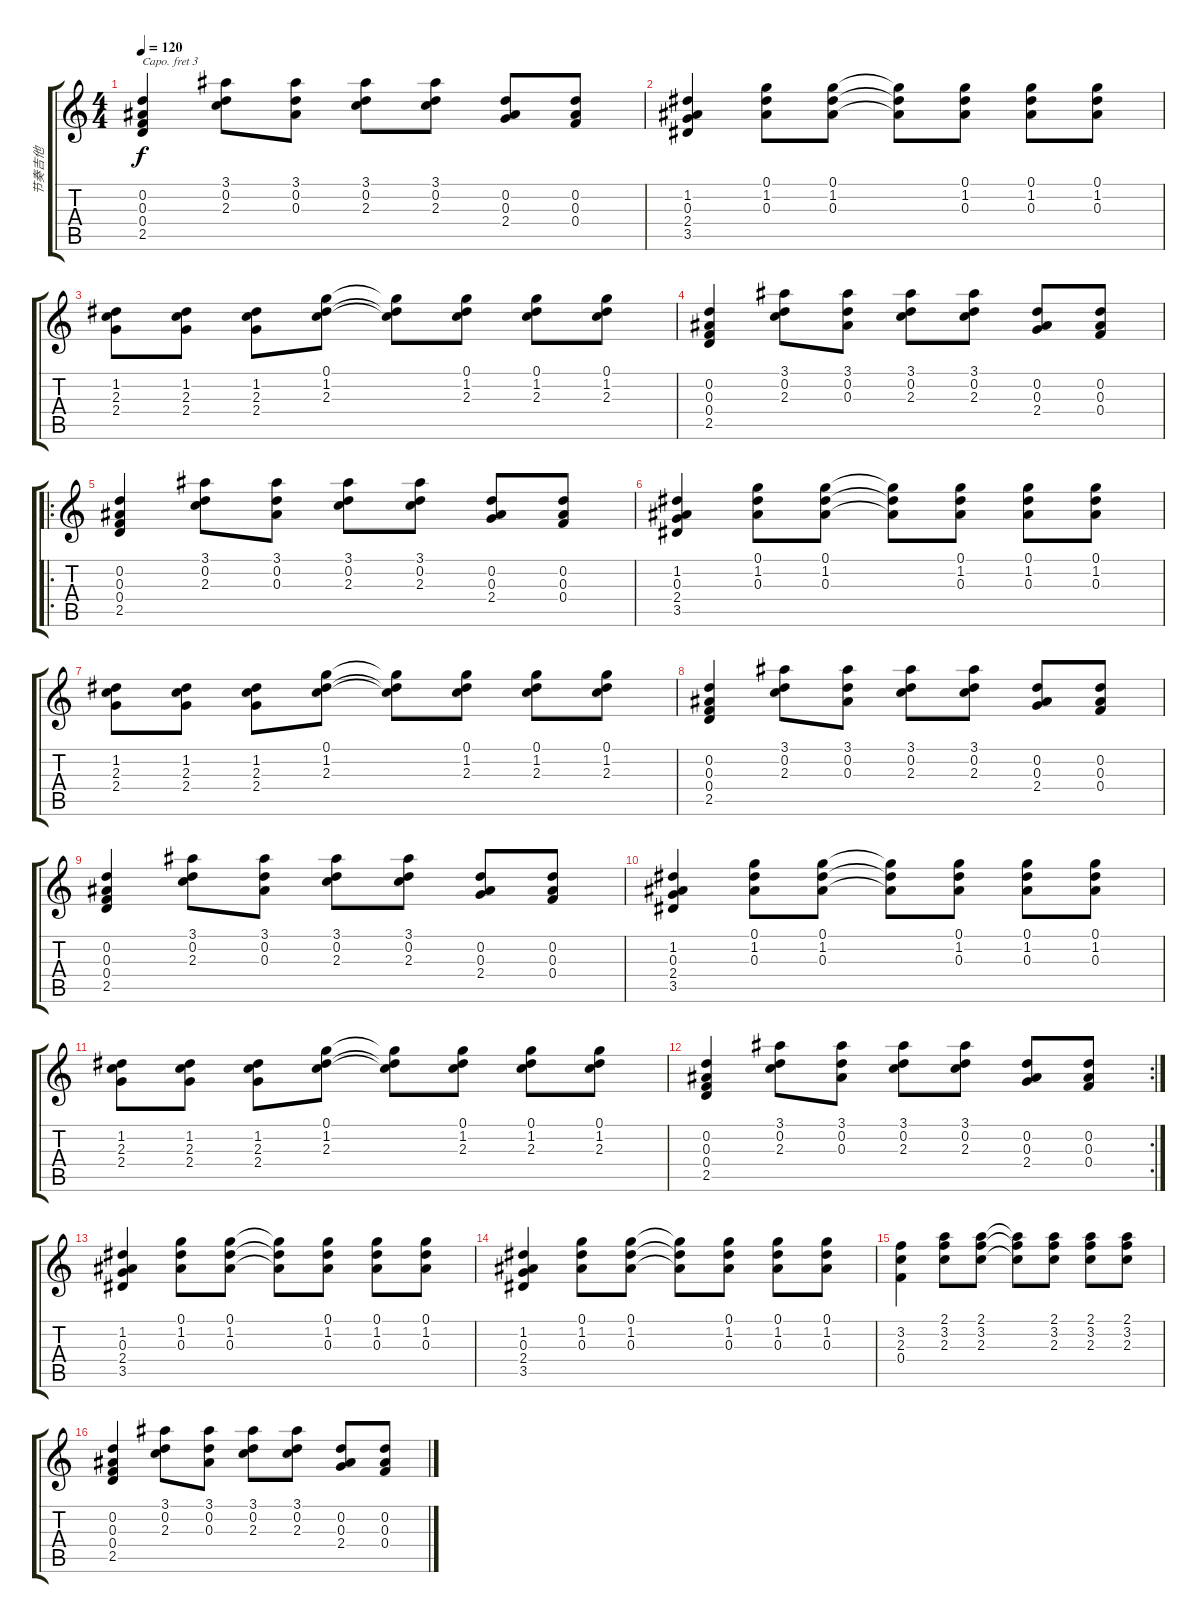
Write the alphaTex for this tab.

\track ("节奏吉他" "节奏吉他") {instrument acousticguitarsteel}
\staff {score tabs}
\capo 3
\tuning (E4 B3 G3 D3 A2 E2) {hide}
\ts (4 4)
\tempo 120
\clef g2
\ks c
(0.2 0.3 0.4 2.5).4{dy f instrument acousticguitarsteel} (3.1 0.2 2.3).8 (3.1 0.2 0.3).8 (3.1 0.2 2.3).8 (3.1 0.2 2.3).8 (0.2 0.3 2.4).8 (0.2 0.3 0.4).8 |
(1.2 0.3 2.4 3.5).4 (0.1 1.2 0.3).8 (0.1 1.2 0.3).8 (0.1{t} 1.2{t} 0.3{t}).8 (0.1 1.2 0.3).8 (0.1 1.2 0.3).8 (0.1 1.2 0.3).8 |
(1.2 2.3 2.4).8 (1.2 2.3 2.4).8 (1.2 2.3 2.4).8 (0.1 1.2 2.3).8 (0.1{t} 1.2{t} 2.3{t}).8 (0.1 1.2 2.3).8 (0.1 1.2 2.3).8 (0.1 1.2 2.3).8 |
(0.2 0.3 0.4 2.5).4 (3.1 0.2 2.3).8 (3.1 0.2 0.3).8 (3.1 0.2 2.3).8 (3.1 0.2 2.3).8 (0.2 0.3 2.4).8 (0.2 0.3 0.4).8 |
\ro
(0.2 0.3 0.4 2.5).4 (3.1 0.2 2.3).8 (3.1 0.2 0.3).8 (3.1 0.2 2.3).8 (3.1 0.2 2.3).8 (0.2 0.3 2.4).8 (0.2 0.3 0.4).8 |
(1.2 0.3 2.4 3.5).4 (0.1 1.2 0.3).8 (0.1 1.2 0.3).8 (0.1{t} 1.2{t} 0.3{t}).8 (0.1 1.2 0.3).8 (0.1 1.2 0.3).8 (0.1 1.2 0.3).8 |
(1.2 2.3 2.4).8 (1.2 2.3 2.4).8 (1.2 2.3 2.4).8 (0.1 1.2 2.3).8 (0.1{t} 1.2{t} 2.3{t}).8 (0.1 1.2 2.3).8 (0.1 1.2 2.3).8 (0.1 1.2 2.3).8 |
(0.2 0.3 0.4 2.5).4 (3.1 0.2 2.3).8 (3.1 0.2 0.3).8 (3.1 0.2 2.3).8 (3.1 0.2 2.3).8 (0.2 0.3 2.4).8 (0.2 0.3 0.4).8 |
(0.2 0.3 0.4 2.5).4 (3.1 0.2 2.3).8 (3.1 0.2 0.3).8 (3.1 0.2 2.3).8 (3.1 0.2 2.3).8 (0.2 0.3 2.4).8 (0.2 0.3 0.4).8 |
(1.2 0.3 2.4 3.5).4 (0.1 1.2 0.3).8 (0.1 1.2 0.3).8 (0.1{t} 1.2{t} 0.3{t}).8 (0.1 1.2 0.3).8 (0.1 1.2 0.3).8 (0.1 1.2 0.3).8 |
(1.2 2.3 2.4).8 (1.2 2.3 2.4).8 (1.2 2.3 2.4).8 (0.1 1.2 2.3).8 (0.1{t} 1.2{t} 2.3{t}).8 (0.1 1.2 2.3).8 (0.1 1.2 2.3).8 (0.1 1.2 2.3).8 |
\rc 2
(0.2 0.3 0.4 2.5).4 (3.1 0.2 2.3).8 (3.1 0.2 0.3).8 (3.1 0.2 2.3).8 (3.1 0.2 2.3).8 (0.2 0.3 2.4).8 (0.2 0.3 0.4).8 |
(1.2 0.3 2.4 3.5).4 (0.1 1.2 0.3).8 (0.1 1.2 0.3).8 (0.1{t} 1.2{t} 0.3{t}).8 (0.1 1.2 0.3).8 (0.1 1.2 0.3).8 (0.1 1.2 0.3).8 |
(1.2 0.3 2.4 3.5).4 (0.1 1.2 0.3).8 (0.1 1.2 0.3).8 (0.1{t} 1.2{t} 0.3{t}).8 (0.1 1.2 0.3).8 (0.1 1.2 0.3).8 (0.1 1.2 0.3).8 |
(3.2 2.3 0.4).4 (2.1 3.2 2.3).8 (2.1 3.2 2.3).8 (2.1{t} 3.2{t} 2.3{t}).8 (2.1 3.2 2.3).8 (2.1 3.2 2.3).8 (2.1 3.2 2.3).8 |
(0.2 0.3 0.4 2.5).4 (3.1 0.2 2.3).8 (3.1 0.2 0.3).8 (3.1 0.2 2.3).8 (3.1 0.2 2.3).8 (0.2 0.3 2.4).8 (0.2 0.3 0.4).8
